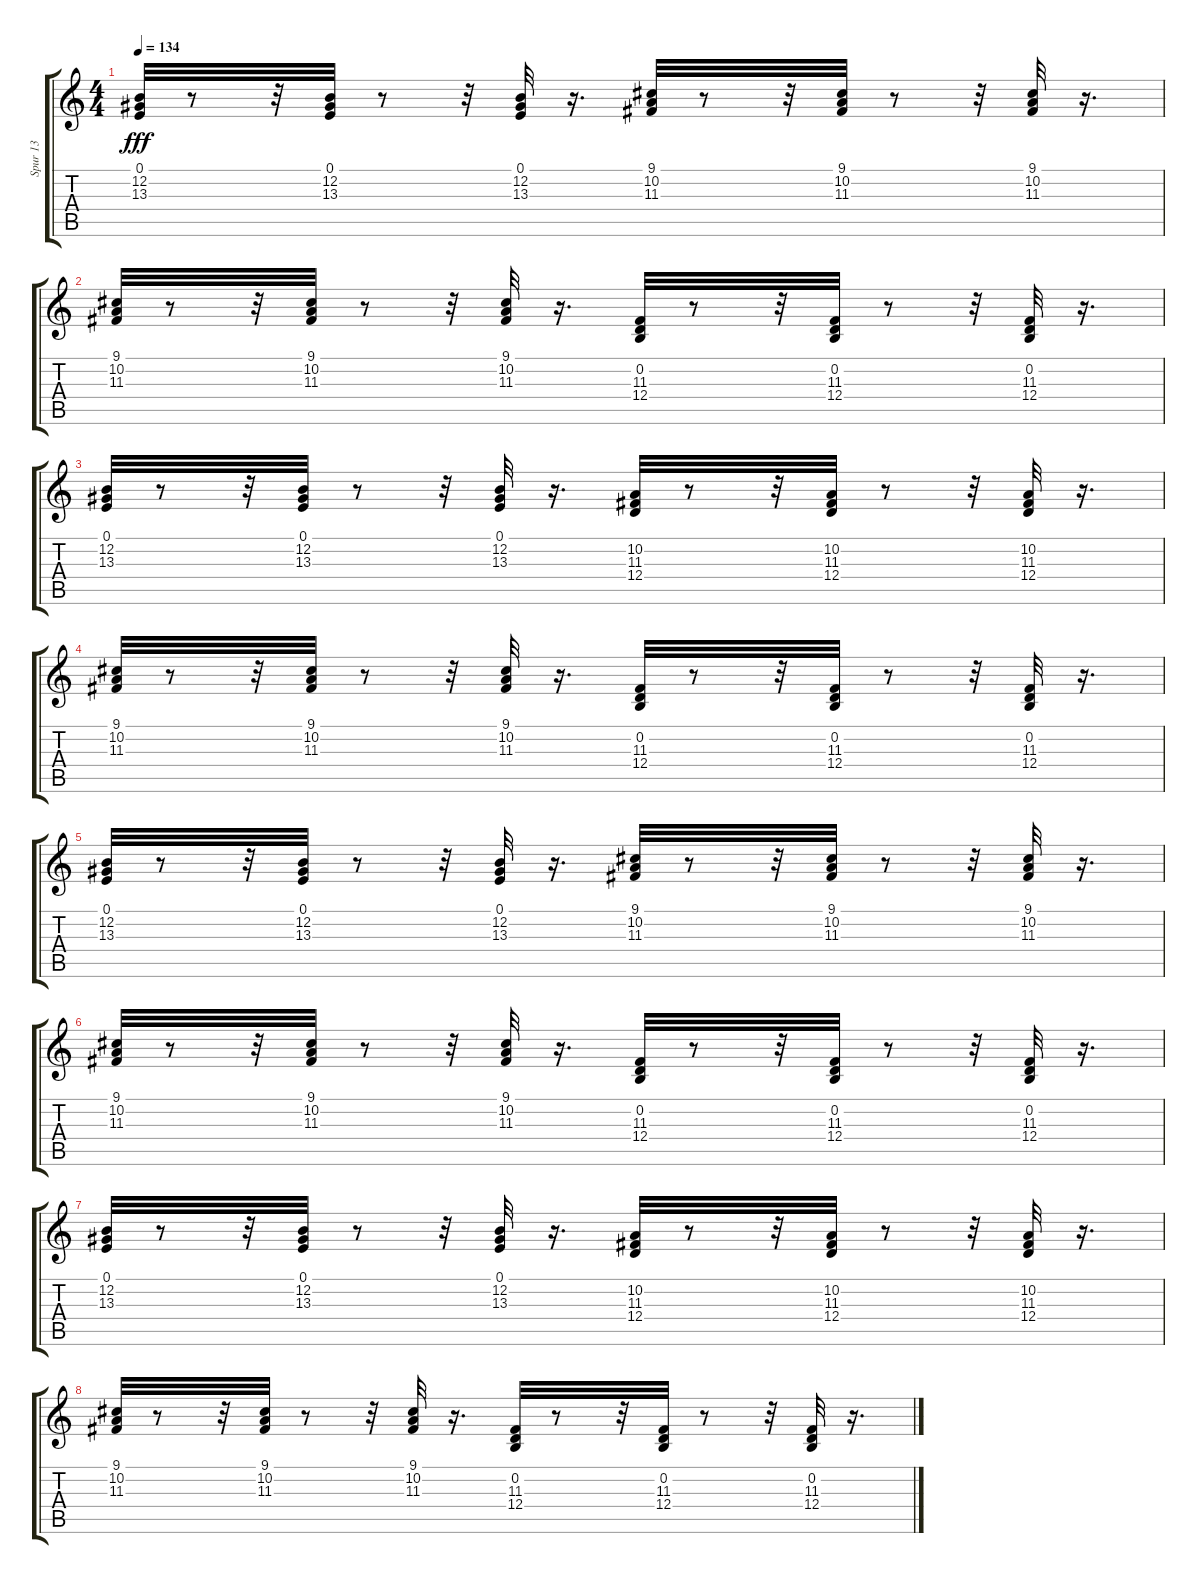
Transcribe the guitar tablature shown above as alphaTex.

\track ("Spur 13" "Spur 13") {instrument electricgrandpiano}
\staff {score tabs}
\tuning (E4 B3 G3 D3 A2 E2) {hide}
\ts (4 4)
\tempo 134
\clef g2
\ks c
(0.1 12.2 13.3).32{dy fff} r.8 r.32 (0.1 12.2 13.3).32 r.8 r.32 (0.1 12.2 13.3).32 r.16{d} (9.1 10.2 11.3).32 r.8 r.32 (9.1 10.2 11.3).32 r.8 r.32 (9.1 10.2 11.3).32 r.16{d} |
(9.1 10.2 11.3).32 r.8 r.32 (9.1 10.2 11.3).32 r.8 r.32 (9.1 10.2 11.3).32 r.16{d} (0.2 11.3 12.4).32 r.8 r.32 (0.2 11.3 12.4).32 r.8 r.32 (0.2 11.3 12.4).32 r.16{d} |
(0.1 12.2 13.3).32 r.8 r.32 (0.1 12.2 13.3).32 r.8 r.32 (0.1 12.2 13.3).32 r.16{d} (10.2 11.3 12.4).32 r.8 r.32 (10.2 11.3 12.4).32 r.8 r.32 (10.2 11.3 12.4).32 r.16{d} |
(9.1 10.2 11.3).32 r.8 r.32 (9.1 10.2 11.3).32 r.8 r.32 (9.1 10.2 11.3).32 r.16{d} (0.2 11.3 12.4).32 r.8 r.32 (0.2 11.3 12.4).32 r.8 r.32 (0.2 11.3 12.4).32 r.16{d} |
(0.1 12.2 13.3).32 r.8 r.32 (0.1 12.2 13.3).32 r.8 r.32 (0.1 12.2 13.3).32 r.16{d} (9.1 10.2 11.3).32 r.8 r.32 (9.1 10.2 11.3).32 r.8 r.32 (9.1 10.2 11.3).32 r.16{d} |
(9.1 10.2 11.3).32 r.8 r.32 (9.1 10.2 11.3).32 r.8 r.32 (9.1 10.2 11.3).32 r.16{d} (0.2 11.3 12.4).32 r.8 r.32 (0.2 11.3 12.4).32 r.8 r.32 (0.2 11.3 12.4).32 r.16{d} |
(0.1 12.2 13.3).32 r.8 r.32 (0.1 12.2 13.3).32 r.8 r.32 (0.1 12.2 13.3).32 r.16{d} (10.2 11.3 12.4).32 r.8 r.32 (10.2 11.3 12.4).32 r.8 r.32 (10.2 11.3 12.4).32 r.16{d} |
(9.1 10.2 11.3).32 r.8 r.32 (9.1 10.2 11.3).32 r.8 r.32 (9.1 10.2 11.3).32 r.16{d} (0.2 11.3 12.4).32 r.8 r.32 (0.2 11.3 12.4).32 r.8 r.32 (0.2 11.3 12.4).32 r.16{d}
